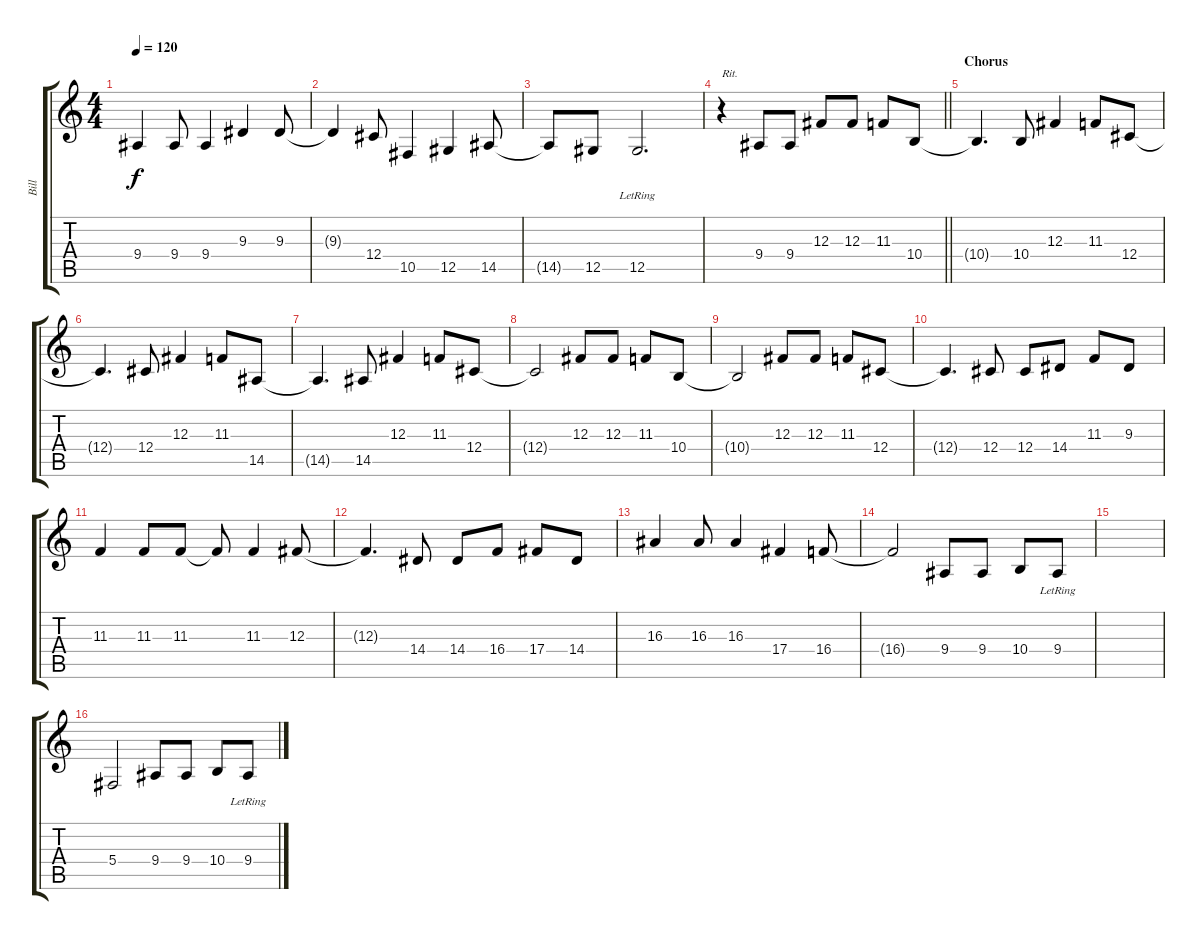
\track ("Bill" "Bill") {instrument violin}
\staff {score tabs}
\tuning (Eb4 Bb3 Gb3 Db3 Ab2 Eb2) {hide}
\ts (4 4)
\tempo 120
\clef g2
\ks c
9.4{t}.4{dy f} 9.4.8 9.4.4 9.3.4 9.3.8 |
9.3{t}.4 12.4.8 10.5.4 12.5.4 14.5.8 |
14.5{t}.8 12.5.8 12.5{lr}.2{d} |
\barLineRight lightlight
r.4{txt "Rit."} 9.4.8 9.4.8 12.3.8 12.3.8 11.3.8 10.4.8 |
\section ("" "Chorus")
10.4{t}.4{d} 10.4.8 12.3.4 11.3.8 12.4.8 |
12.4{t}.4{d} 12.4.8 12.3.4 11.3.8 14.5.8 |
14.5{t}.4{d} 14.5.8 12.3.4 11.3.8 12.4.8 |
12.4{t}.2 12.3.8 12.3.8 11.3.8 10.4.8 |
10.4{t}.2 12.3.8 12.3.8 11.3.8 12.4.8 |
12.4{t}.4{d} 12.4.8 12.4.8 14.4.8 11.3.8 9.3.8 |
11.3.4 11.3.8 11.3.8 11.3{t}.8 11.3.4 12.3.8 |
12.3{t}.4{d} 14.4.8 14.4.8 16.4.8 17.4.8 14.4.8 |
16.3.4 16.3.8 16.3.4 17.4.4 16.4.8 |
16.4{t}.2 9.4.8 9.4.8 10.4.8 9.4{lr}.8 |
|
5.4.2 9.4.8 9.4.8 10.4.8 9.4{lr}.8
